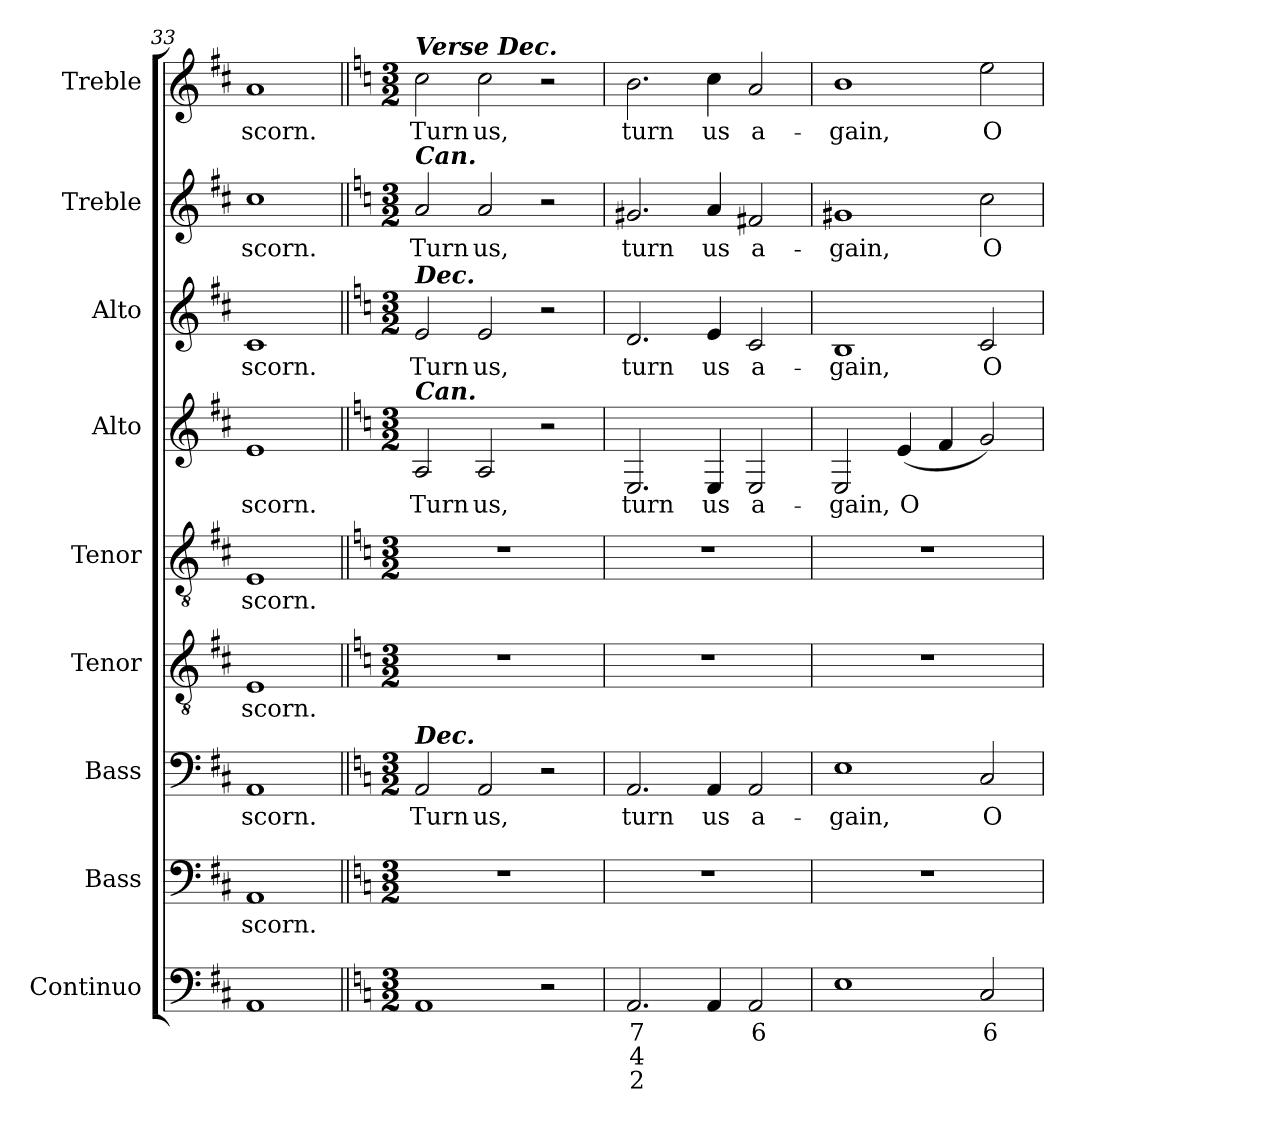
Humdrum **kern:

**kern	**text	**text	**text	**kern	**text	**kern	**text	**kern	**text	**kern	**text	**kern	**text	**kern	**text	**kern	**text	**kern	**text
*part9	*part9	*part9	*part9	*part8	*part8	*part7	*part7	*part6	*part6	*part5	*part5	*part4	*part4	*part3	*part3	*part2	*part2	*part1	*part1
*staff9	*staff9	*staff9	*staff9	*staff8	*staff8	*staff7	*staff7	*staff6	*staff6	*staff5	*staff5	*staff4	*staff4	*staff3	*staff3	*staff2	*staff2	*staff1	*staff1
*I"Continuo	*	*	*	*I"Bass	*	*I"Bass	*	*I"Tenor	*	*I"Tenor	*	*I"Alto	*	*I"Alto	*	*I"Treble	*	*I"Treble	*
*	*	*	*	*I'B	*	*I'B	*	*I'T	*	*I'T	*	*I'A	*	*I'A	*	*	*	*	*
!!LO:PB:g=z
*clefF4	*	*	*	*clefF4	*	*clefF4	*	*clefGv2	*	*clefGv2	*	*clefG2	*	*clefG2	*	*clefG2	*	*clefG2	*
*k[f#c#]	*	*	*	*k[f#c#]	*	*k[f#c#]	*	*k[f#c#]	*	*k[f#c#]	*	*k[f#c#]	*	*k[f#c#]	*	*k[f#c#]	*	*k[f#c#]	*
*D:	*	*	*	*D:	*	*D:	*	*D:	*	*D:	*	*D:	*	*D:	*	*D:	*	*D:	*
=33	=33	=33	=33	=33	=33	=33	=33	=33	=33	=33	=33	=33	=33	=33	=33	=33	=33	=33	=33
!	!	!	!	!	!LO:LY:b	!	!LO:LY:b	!	!LO:LY:b	!	!LO:LY:b	!	!LO:LY:b	!	!LO:LY:b	!	!LO:LY:b	!	!LO:LY:b
1AA	.	.	.	1AA	scorn.	1AA	scorn.	1E	scorn.	1E	scorn.	1e	scorn.	1c#	scorn.	1cc#	scorn.	1a	scorn.
=34||	=34||	=34||	=34||	=34||	=34||	=34||	=34||	=34||	=34||	=34||	=34||	=34||	=34||	=34||	=34||	=34||	=34||	=34||	=34||
*k[]	*	*	*	*k[]	*	*k[]	*	*k[]	*	*k[]	*	*k[]	*	*k[]	*	*k[]	*	*k[]	*
*C:	*	*	*	*C:	*	*C:	*	*C:	*	*C:	*	*C:	*	*C:	*	*C:	*	*C:	*
*M3/2	*	*	*	*M3/2	*	*M3/2	*	*M3/2	*	*M3/2	*	*M3/2	*	*M3/2	*	*M3/2	*	*M3/2	*
*	*	*	*	*	*	*	*	*	*	*	*	*	*	*	*	*	*	*MM180	*
!	!	!	!	!	!	!	!	!	!	!	!	!	!	!	!	!	!	!LO:TX:a:Bi:t=Verse Dec.	!
!	!	!	!	!	!	!	!	!	!	!	!	!	!	!	!	!LO:TX:a:Bi:t=Can.	!	!	!
!	!	!	!	!	!	!	!	!	!	!	!	!	!	!LO:TX:a:Bi:t=Dec.	!	!	!	!	!
!	!	!	!	!	!	!	!	!	!	!	!	!LO:TX:a:Bi:t=Can.	!	!	!	!	!	!	!
!	!	!	!	!	!	!LO:TX:a:Bi:t=Dec.	!	!	!	!	!	!	!	!	!	!	!	!	!
!	!	!	!	!	!	!	!LO:LY:b	!	!	!	!	!	!LO:LY:b	!	!LO:LY:b	!	!LO:LY:b	!	!LO:LY:b
1AA	.	.	.	1.r	.	2AA/	Turn	1.r	.	1.r	.	2A/	Turn	2e/	Turn	2a/	Turn	2cc\	Turn
!	!	!	!	!	!	!	!LO:LY:b	!	!	!	!	!	!LO:LY:b	!	!LO:LY:b	!	!LO:LY:b	!	!LO:LY:b
.	.	.	.	.	.	2AA/	us,	.	.	.	.	2A/	us,	2e/	us,	2a/	us,	2cc\	us,
2r	.	.	.	.	.	2r	.	.	.	.	.	2r	.	2r	.	2r	.	2r	.
=35	=35	=35	=35	=35	=35	=35	=35	=35	=35	=35	=35	=35	=35	=35	=35	=35	=35	=35	=35
!	!LO:LY:b	!LO:LY:b	!LO:LY:b	!	!	!	!LO:LY:b	!	!	!	!	!	!LO:LY:b	!	!LO:LY:b	!	!LO:LY:b	!	!LO:LY:b
2.AA/	7	4	2	1.r	.	2.AA/	turn	1.r	.	1.r	.	2.E/	turn	2.d/	turn	2.g#X/	turn	2.b\	turn
!	!	!	!	!	!	!	!LO:LY:b	!	!	!	!	!	!LO:LY:b	!	!LO:LY:b	!	!LO:LY:b	!	!LO:LY:b
4AA/	.	.	.	.	.	4AA/	us	.	.	.	.	4E/	us	4e/	us	4a/	us	4cc\	us
!	!LO:LY:b	!	!	!	!	!	!LO:LY:b	!	!	!	!	!	!LO:LY:b	!	!LO:LY:b	!	!LO:LY:b	!	!LO:LY:b
2AA/	6	.	.	.	.	2AA/	a-	.	.	.	.	2E/	a-	2c/	a-	2f#X/	a-	2a/	a-
=36	=36	=36	=36	=36	=36	=36	=36	=36	=36	=36	=36	=36	=36	=36	=36	=36	=36	=36	=36
!	!	!	!	!	!	!	!LO:LY:b	!	!	!	!	!	!LO:LY:b	!	!LO:LY:b	!	!LO:LY:b	!	!LO:LY:b
1E	.	.	.	1.r	.	1E	-gain,	1.r	.	1.r	.	2E/	-gain,	1B	-gain,	1g#X	-gain,	1b	-gain,
!	!	!	!	!	!	!	!	!	!	!	!	!	!LO:LY:b	!	!	!	!	!	!
.	.	.	.	.	.	.	.	.	.	.	.	(<4e/	O	.	.	.	.	.	.
.	.	.	.	.	.	.	.	.	.	.	.	4f/	.	.	.	.	.	.	.
!	!LO:LY:b	!	!	!	!	!	!LO:LY:b	!	!	!	!	!	!	!	!LO:LY:b	!	!LO:LY:b	!	!LO:LY:b
2C/	6	.	.	.	.	2C/	O	.	.	.	.	2g/)	.	2c/	O	2cc\	O	2ee\	O
=	=	=	=	=	=	=	=	=	=	=	=	=	=	=	=	=	=	=	=
*-	*-	*-	*-	*-	*-	*-	*-	*-	*-	*-	*-	*-	*-	*-	*-	*-	*-	*-	*-
